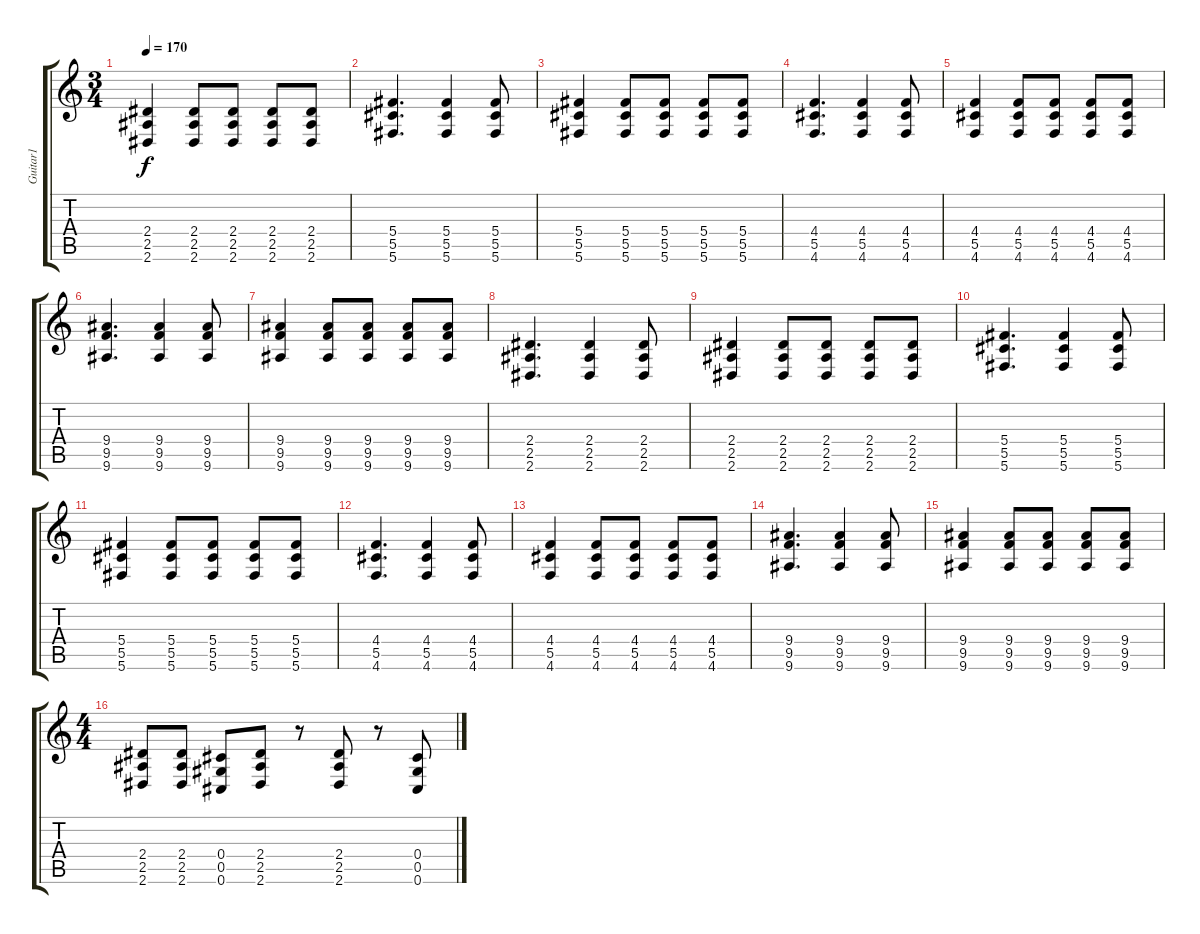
\track ("Guitar1" "Guitar1") {instrument electricguitarclean}
\staff {score tabs}
\tuning (Eb4 Bb3 Gb3 Db3 Ab2 Db2) {hide}
\ts (3 4)
\tempo 170
\clef g2
\ks c
(2.4 2.5 2.6).4{dy f} (2.4 2.5 2.6).8 (2.4 2.5 2.6).8 (2.4 2.5 2.6).8 (2.4 2.5 2.6).8 |
(5.4 5.5 5.6).4{d} (5.4 5.5 5.6).4 (5.4 5.5 5.6).8 |
(5.4 5.5 5.6).4 (5.4 5.5 5.6).8 (5.4 5.5 5.6).8 (5.4 5.5 5.6).8 (5.4 5.5 5.6).8 |
(4.4 5.5 4.6).4{d} (4.4 5.5 4.6).4 (4.4 5.5 4.6).8 |
(4.4 5.5 4.6).4 (4.4 5.5 4.6).8 (4.4 5.5 4.6).8 (4.4 5.5 4.6).8 (4.4 5.5 4.6).8 |
(9.4 9.5 9.6).4{d} (9.4 9.5 9.6).4 (9.4 9.5 9.6).8 |
(9.4 9.5 9.6).4 (9.4 9.5 9.6).8 (9.4 9.5 9.6).8 (9.4 9.5 9.6).8 (9.4 9.5 9.6).8 |
(2.4 2.5 2.6).4{d} (2.4 2.5 2.6).4 (2.4 2.5 2.6).8 |
(2.4 2.5 2.6).4 (2.4 2.5 2.6).8 (2.4 2.5 2.6).8 (2.4 2.5 2.6).8 (2.4 2.5 2.6).8 |
(5.4 5.5 5.6).4{d} (5.4 5.5 5.6).4 (5.4 5.5 5.6).8 |
(5.4 5.5 5.6).4 (5.4 5.5 5.6).8 (5.4 5.5 5.6).8 (5.4 5.5 5.6).8 (5.4 5.5 5.6).8 |
(4.4 5.5 4.6).4{d} (4.4 5.5 4.6).4 (4.4 5.5 4.6).8 |
(4.4 5.5 4.6).4 (4.4 5.5 4.6).8 (4.4 5.5 4.6).8 (4.4 5.5 4.6).8 (4.4 5.5 4.6).8 |
(9.4 9.5 9.6).4{d} (9.4 9.5 9.6).4 (9.4 9.5 9.6).8 |
(9.4 9.5 9.6).4 (9.4 9.5 9.6).8 (9.4 9.5 9.6).8 (9.4 9.5 9.6).8 (9.4 9.5 9.6).8 |
\ts (4 4)
(2.4 2.5 2.6).8 (2.4 2.5 2.6).8 (0.4 0.5 0.6).8 (2.4 2.5 2.6).8 r.8 (2.4 2.5 2.6).8 r.8 (0.4 0.5 0.6).8
